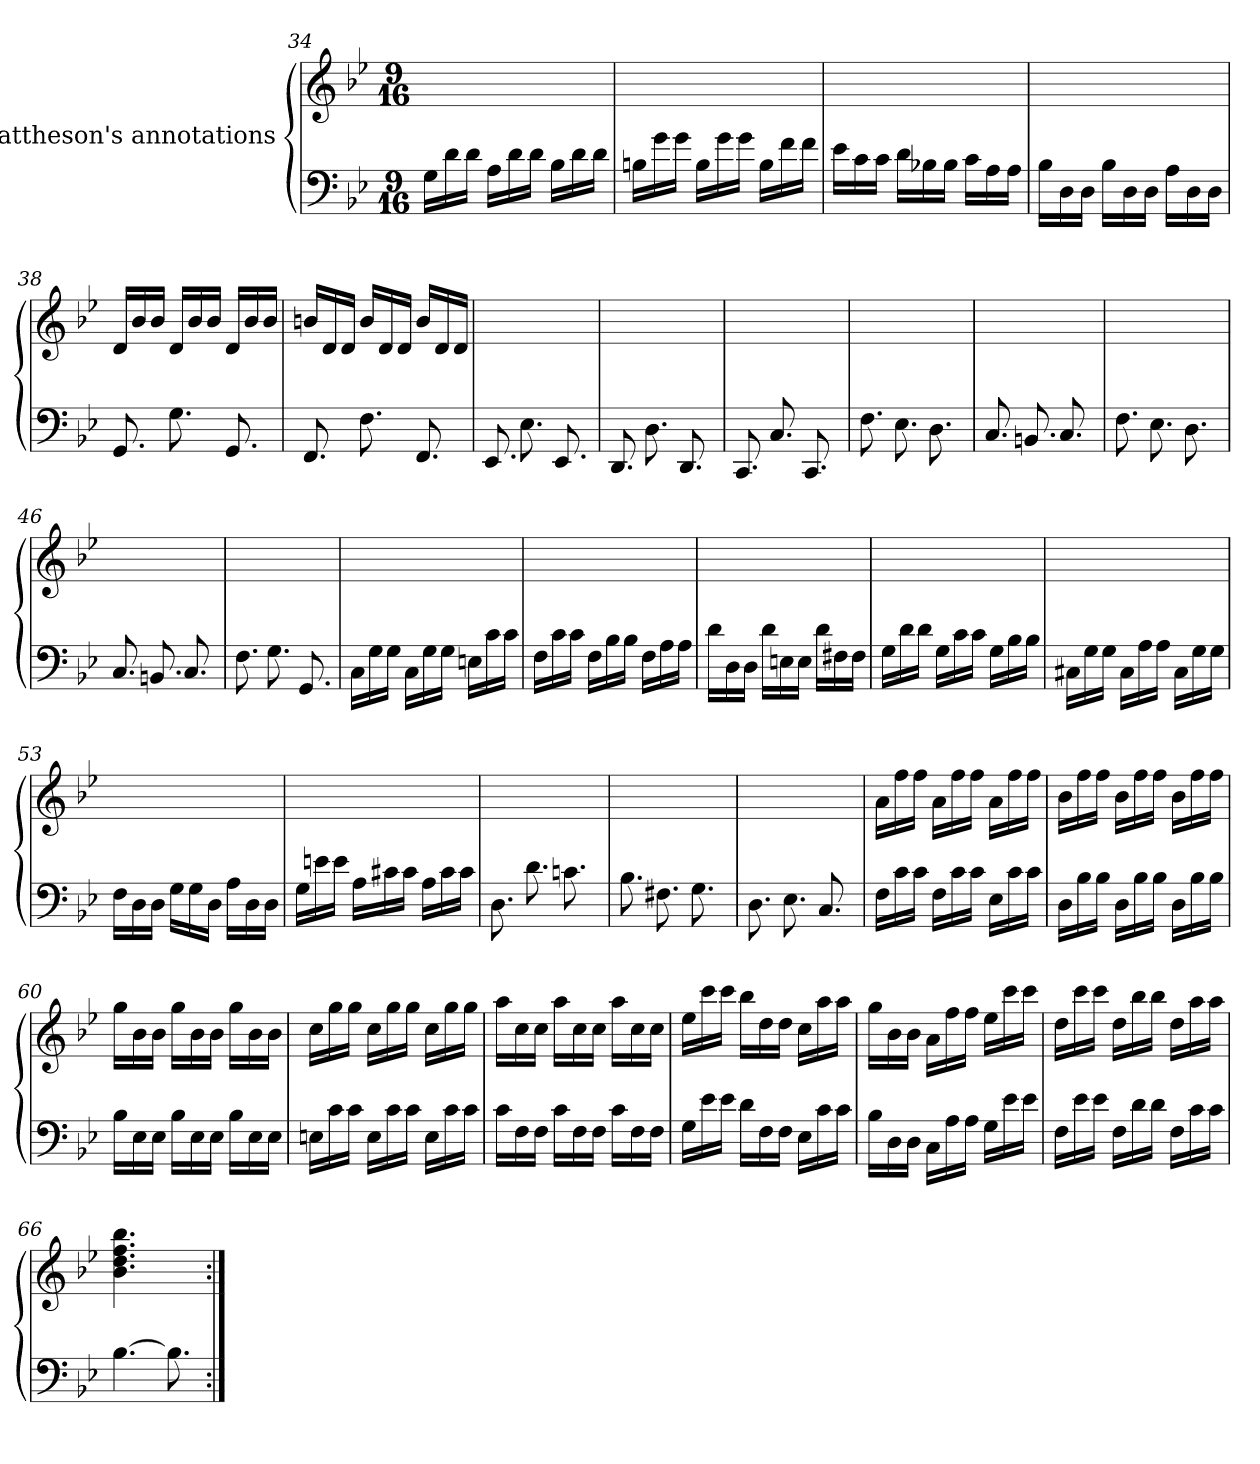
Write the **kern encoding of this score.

**kern	**kern
*part2	*part1
*staff2	*staff1
*	*I"Mattheson's annotations
*clefF4	*clefG2
*k[b-e-]	*k[b-e-]
*B-:	*B-:
*M9/16	*M9/16
=34	=34
16G\LL	2ryy
16d\	.
16d\JJ	.
16A\LL	.
16d\	.
16d\JJ	.
16B-\LL	.
16d\	.
16d\JJ	16ryy
=35	=35
16Bn\LL	2ryy
16g\	.
16g\JJ	.
16B\LL	.
16g\	.
16g\JJ	.
16B\LL	.
16f\	.
16f\JJ	16ryy
=36	=36
16e-\LL	2ryy
16c\	.
16c\JJ	.
16d\LL	.
16B-X\	.
16B-\JJ	.
16c\LL	.
16A\	.
16A\JJ	16ryy
=37	=37
16B-\LL	2ryy
16D\	.
16D\JJ	.
16B-\LL	.
16D\	.
16D\JJ	.
16A\LL	.
16D\	.
16D\JJ	16ryy
=38	=38
8.GG/	16d/LL
.	16b-/
.	16b-/JJ
8.G\	16d/LL
.	16b-/
.	16b-/JJ
8.GG/	16d/LL
.	16b-/
.	16b-/JJ
=39	=39
8.FF/	16bn/LL
.	16d/
.	16d/JJ
8.F\	16b/LL
.	16d/
.	16d/JJ
8.FF/	16b/LL
.	16d/
.	16d/JJ
=40	=40
8.EE-/	2ryy
8.E-\	.
8.EE-/	.
.	16ryy
=41	=41
8.DD/	2ryy
8.D\	.
8.DD/	.
.	16ryy
=42	=42
8.CC/	2ryy
8.C/	.
8.CC/	.
.	16ryy
=43	=43
8.F\	2ryy
8.E-\	.
8.D\	.
.	16ryy
=44	=44
8.C/	2ryy
8.BBn/	.
8.C/	.
.	16ryy
=45	=45
8.F\	2ryy
8.E-\	.
8.D\	.
.	16ryy
!!LO:LB:g=z
=46	=46
8.C/	2ryy
8.BBn/	.
8.C/	.
.	16ryy
=47	=47
8.F\	2ryy
8.G\	.
8.GG/	.
.	16ryy
=48	=48
16C\LL	2ryy
16G\	.
16G\JJ	.
16C\LL	.
16G\	.
16G\JJ	.
16En\LL	.
16c\	.
16c\JJ	16ryy
=49	=49
16F\LL	2ryy
16c\	.
16c\JJ	.
16F\LL	.
16B-\	.
16B-\JJ	.
16F\LL	.
16A\	.
16A\JJ	16ryy
=50	=50
16d\LL	2ryy
16D\	.
16D\JJ	.
16d\LL	.
16En\	.
16E\JJ	.
16d\LL	.
16F#X\	.
16F#\JJ	16ryy
=51	=51
16G\LL	2ryy
16d\	.
16d\JJ	.
16G\LL	.
16c\	.
16c\JJ	.
16G\LL	.
16B-\	.
16B-\JJ	16ryy
!!LO:LB:g=z
=52	=52
16C#X\LL	2ryy
16G\	.
16G\JJ	.
16C#\LL	.
16A\	.
16A\JJ	.
16C#\LL	.
16G\	.
16G\JJ	16ryy
=53	=53
16F\LL	2ryy
16D\	.
16D\JJ	.
16G\LL	.
16G\	.
16D\JJ	.
16A\LL	.
16D\	.
16D\JJ	16ryy
=54	=54
16G\LL	2ryy
16en\	.
16e\JJ	.
16A\LL	.
16c#X\	.
16c#\JJ	.
16A\LL	.
16c#\	.
16c#\JJ	16ryy
=55	=55
8.D\	2ryy
8.d\	.
8.cn\	.
.	16ryy
=56	=56
8.B-\	2ryy
8.F#X\	.
8.G\	.
.	16ryy
=57	=57
8.D\	2ryy
8.E-\	.
8.C/	.
.	16ryy
=58	=58
16F\LL	16a\LL
16c\	16ff\
16c\JJ	16ff\JJ
16F\LL	16a\LL
16c\	16ff\
16c\JJ	16ff\JJ
16E-\LL	16a\LL
16c\	16ff\
16c\JJ	16ff\JJ
=59	=59
16D\LL	16b-\LL
16B-\	16ff\
16B-\JJ	16ff\JJ
16D\LL	16b-\LL
16B-\	16ff\
16B-\JJ	16ff\JJ
16D\LL	16b-\LL
16B-\	16ff\
16B-\JJ	16ff\JJ
=60	=60
16B-\LL	16gg\LL
16E-\	16b-\
16E-\JJ	16b-\JJ
16B-\LL	16gg\LL
16E-\	16b-\
16E-\JJ	16b-\JJ
16B-\LL	16gg\LL
16E-\	16b-\
16E-\JJ	16b-\JJ
=61	=61
16En\LL	16cc\LL
16c\	16gg\
16c\JJ	16gg\JJ
16E\LL	16cc\LL
16c\	16gg\
16c\JJ	16gg\JJ
16E\LL	16cc\LL
16c\	16gg\
16c\JJ	16gg\JJ
!!LO:LB:g=z
=62	=62
16c\LL	16aa\LL
16F\	16cc\
16F\JJ	16cc\JJ
16c\LL	16aa\LL
16F\	16cc\
16F\JJ	16cc\JJ
16c\LL	16aa\LL
16F\	16cc\
16F\JJ	16cc\JJ
=63	=63
16G\LL	16ee-\LL
16e-\	16ccc\
16e-\JJ	16ccc\JJ
16d\LL	16bb-\LL
16F\	16dd\
16F\JJ	16dd\JJ
16E-\LL	16cc\LL
16c\	16aa\
16c\JJ	16aa\JJ
=64	=64
16B-\LL	16gg\LL
16D\	16b-\
16D\JJ	16b-\JJ
16C\LL	16a\LL
16A\	16ff\
16A\JJ	16ff\JJ
16G\LL	16ee-\LL
16e-\	16ccc\
16e-\JJ	16ccc\JJ
=65	=65
16F\LL	16dd\LL
16e-\	16ccc\
16e-\JJ	16ccc\JJ
16F\LL	16dd\LL
16d\	16bb-\
16d\JJ	16bb-\JJ
16F\LL	16dd\LL
16c\	16aa\
16c\JJ	16aa\JJ
=66	=66
[4.B-\	4.b-\ 4.dd\ 4.ff\ 4.bb-\
8.B-\]	8ryy
.	16ryy
=:|!	=:|!
*-	*-
